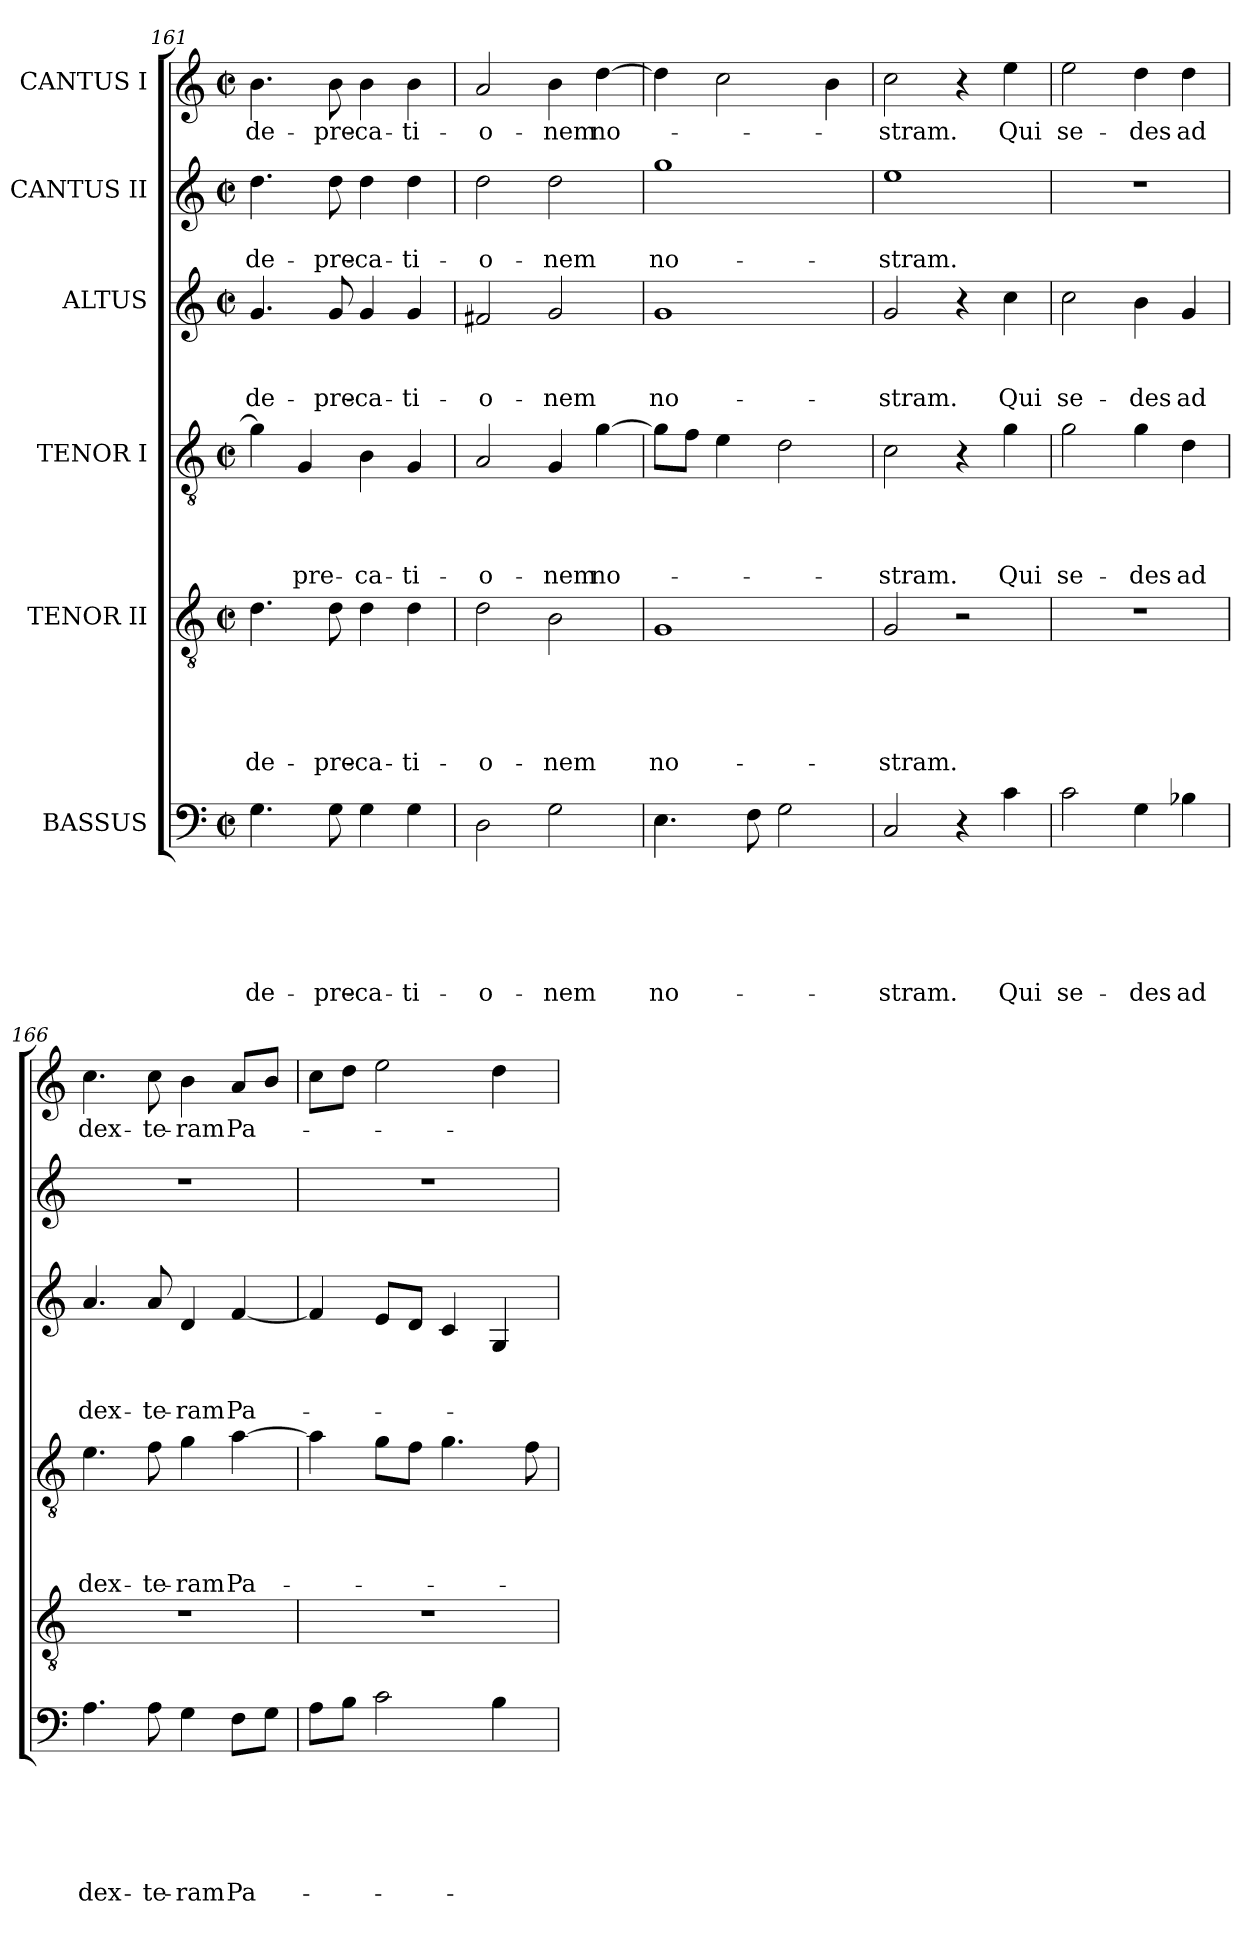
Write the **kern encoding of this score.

**kern	**text	**text	**text	**text	**text	**text	**kern	**text	**text	**text	**text	**text	**kern	**text	**text	**text	**text	**kern	**text	**text	**text	**kern	**text	**text	**kern	**text
*part6	*part6	*part6	*part6	*part6	*part6	*part6	*part5	*part5	*part5	*part5	*part5	*part5	*part4	*part4	*part4	*part4	*part4	*part3	*part3	*part3	*part3	*part2	*part2	*part2	*part1	*part1
*staff6	*staff6	*staff6	*staff6	*staff6	*staff6	*staff6	*staff5	*staff5	*staff5	*staff5	*staff5	*staff5	*staff4	*staff4	*staff4	*staff4	*staff4	*staff3	*staff3	*staff3	*staff3	*staff2	*staff2	*staff2	*staff1	*staff1
*I"BASSUS	*	*	*	*	*	*	*I"TENOR II	*	*	*	*	*	*I"TENOR I	*	*	*	*	*I"ALTUS	*	*	*	*I"CANTUS II	*	*	*I"CANTUS I	*
*clefF4	*	*	*	*	*	*	*clefGv2	*	*	*	*	*	*clefGv2	*	*	*	*	*clefG2	*	*	*	*clefG2	*	*	*clefG2	*
*k[]	*	*	*	*	*	*	*k[]	*	*	*	*	*	*k[]	*	*	*	*	*k[]	*	*	*	*k[]	*	*	*k[]	*
*C:	*	*	*	*	*	*	*C:	*	*	*	*	*	*C:	*	*	*	*	*C:	*	*	*	*C:	*	*	*C:	*
*M2/2	*	*	*	*	*	*	*M2/2	*	*	*	*	*	*M2/2	*	*	*	*	*M2/2	*	*	*	*M2/2	*	*	*M2/2	*
*met(c|)	*	*	*	*	*	*	*met(c|)	*	*	*	*	*	*met(c|)	*	*	*	*	*met(c|)	*	*	*	*met(c|)	*	*	*met(c|)	*
=161	=161	=161	=161	=161	=161	=161	=161	=161	=161	=161	=161	=161	=161	=161	=161	=161	=161	=161	=161	=161	=161	=161	=161	=161	=161	=161
4.G\	.	.	.	.	.	de-	4.d\	.	.	.	.	de-	4g\]	.	.	.	.	4.g/	.	.	de-	4.dd\	.	de-	4.b\	de-
.	.	.	.	.	.	.	.	.	.	.	.	.	4G/	.	.	.	-pre-	.	.	.	.	.	.	.	.	.
8G\	.	.	.	.	.	-pre-	8d\	.	.	.	.	-pre-	.	.	.	.	.	8g/	.	.	-pre-	8dd\	.	-pre-	8b\	-pre-
4G\	.	.	.	.	.	-ca-	4d\	.	.	.	.	-ca-	4B\	.	.	.	-ca-	4g/	.	.	-ca-	4dd\	.	-ca-	4b\	-ca-
4G\	.	.	.	.	.	-ti-	4d\	.	.	.	.	-ti-	4G/	.	.	.	-ti-	4g/	.	.	-ti-	4dd\	.	-ti-	4b\	-ti-
=162	=162	=162	=162	=162	=162	=162	=162	=162	=162	=162	=162	=162	=162	=162	=162	=162	=162	=162	=162	=162	=162	=162	=162	=162	=162	=162
2D\	.	.	.	.	.	-o-	2d\	.	.	.	.	-o-	2A/	.	.	.	-o-	2f#X/	.	.	-o-	2dd\	.	-o-	2a/	-o-
2G\	.	.	.	.	.	-nem	2B\	.	.	.	.	-nem	4G/	.	.	.	-nem	2g/	.	.	-nem	2dd\	.	-nem	4b\	-nem
.	.	.	.	.	.	.	.	.	.	.	.	.	[4g\	.	.	.	no-	.	.	.	.	.	.	.	[4dd\	no-
=163	=163	=163	=163	=163	=163	=163	=163	=163	=163	=163	=163	=163	=163	=163	=163	=163	=163	=163	=163	=163	=163	=163	=163	=163	=163	=163
4.E\	.	.	.	.	.	no-	1G	.	.	.	.	no-	8g\L]	.	.	.	.	1g	.	.	no-	1gg	.	no-	4dd\]	.
.	.	.	.	.	.	.	.	.	.	.	.	.	8f\J	.	.	.	.	.	.	.	.	.	.	.	.	.
.	.	.	.	.	.	.	.	.	.	.	.	.	4e\	.	.	.	.	.	.	.	.	.	.	.	2cc\	.
8F\	.	.	.	.	.	.	.	.	.	.	.	.	.	.	.	.	.	.	.	.	.	.	.	.	.	.
2G\	.	.	.	.	.	.	.	.	.	.	.	.	2d\	.	.	.	.	.	.	.	.	.	.	.	.	.
.	.	.	.	.	.	.	.	.	.	.	.	.	.	.	.	.	.	.	.	.	.	.	.	.	4b\	.
!!LO:PB:g=z
=164	=164	=164	=164	=164	=164	=164	=164	=164	=164	=164	=164	=164	=164	=164	=164	=164	=164	=164	=164	=164	=164	=164	=164	=164	=164	=164
2C/	.	.	.	.	.	-stram.	2G/	.	.	.	.	-stram.	2c\	.	.	.	-stram.	2g/	.	.	-stram.	1ee	.	-stram.	2cc\	-stram.
4r	.	.	.	.	.	.	2r	.	.	.	.	.	4r	.	.	.	.	4r	.	.	.	.	.	.	4r	.
4c\	.	.	.	.	.	Qui	.	.	.	.	.	.	4g\	.	.	.	Qui	4cc\	.	.	Qui	.	.	.	4ee\	Qui
=165	=165	=165	=165	=165	=165	=165	=165	=165	=165	=165	=165	=165	=165	=165	=165	=165	=165	=165	=165	=165	=165	=165	=165	=165	=165	=165
2c\	.	.	.	.	.	se-	1r	.	.	.	.	.	2g\	.	.	.	se-	2cc\	.	.	se-	1r	.	.	2ee\	se-
4G\	.	.	.	.	.	-des	.	.	.	.	.	.	4g\	.	.	.	-des	4b\	.	.	-des	.	.	.	4dd\	-des
4B-X\	.	.	.	.	.	ad	.	.	.	.	.	.	4d\	.	.	.	ad	4g/	.	.	ad	.	.	.	4dd\	ad
=166	=166	=166	=166	=166	=166	=166	=166	=166	=166	=166	=166	=166	=166	=166	=166	=166	=166	=166	=166	=166	=166	=166	=166	=166	=166	=166
4.A\	.	.	.	.	.	dex-	1r	.	.	.	.	.	4.e\	.	.	.	dex-	4.a/	.	.	dex-	1r	.	.	4.cc\	dex-
8A\	.	.	.	.	.	-te-	.	.	.	.	.	.	8f\	.	.	.	-te-	8a/	.	.	-te-	.	.	.	8cc\	-te-
4G\	.	.	.	.	.	-ram	.	.	.	.	.	.	4g\	.	.	.	-ram	4d/	.	.	-ram	.	.	.	4b\	-ram
8F\L	.	.	.	.	.	Pa-	.	.	.	.	.	.	[4a\	.	.	.	Pa-	[4f/	.	.	Pa-	.	.	.	8a/L	Pa-
8G\J	.	.	.	.	.	.	.	.	.	.	.	.	.	.	.	.	.	.	.	.	.	.	.	.	8b/J	.
=167	=167	=167	=167	=167	=167	=167	=167	=167	=167	=167	=167	=167	=167	=167	=167	=167	=167	=167	=167	=167	=167	=167	=167	=167	=167	=167
8A\L	.	.	.	.	.	.	1r	.	.	.	.	.	4a\]	.	.	.	.	4f/]	.	.	.	1r	.	.	8cc\L	.
8B\J	.	.	.	.	.	.	.	.	.	.	.	.	.	.	.	.	.	.	.	.	.	.	.	.	8dd\J	.
2c\	.	.	.	.	.	.	.	.	.	.	.	.	8g\L	.	.	.	.	8e/L	.	.	.	.	.	.	2ee\	.
.	.	.	.	.	.	.	.	.	.	.	.	.	8f\J	.	.	.	.	8d/J	.	.	.	.	.	.	.	.
.	.	.	.	.	.	.	.	.	.	.	.	.	4.g\	.	.	.	.	4c/	.	.	.	.	.	.	.	.
4B\	.	.	.	.	.	.	.	.	.	.	.	.	.	.	.	.	.	4G/	.	.	.	.	.	.	4dd\	.
.	.	.	.	.	.	.	.	.	.	.	.	.	8f\	.	.	.	.	.	.	.	.	.	.	.	.	.
=	=	=	=	=	=	=	=	=	=	=	=	=	=	=	=	=	=	=	=	=	=	=	=	=	=	=
*-	*-	*-	*-	*-	*-	*-	*-	*-	*-	*-	*-	*-	*-	*-	*-	*-	*-	*-	*-	*-	*-	*-	*-	*-	*-	*-
